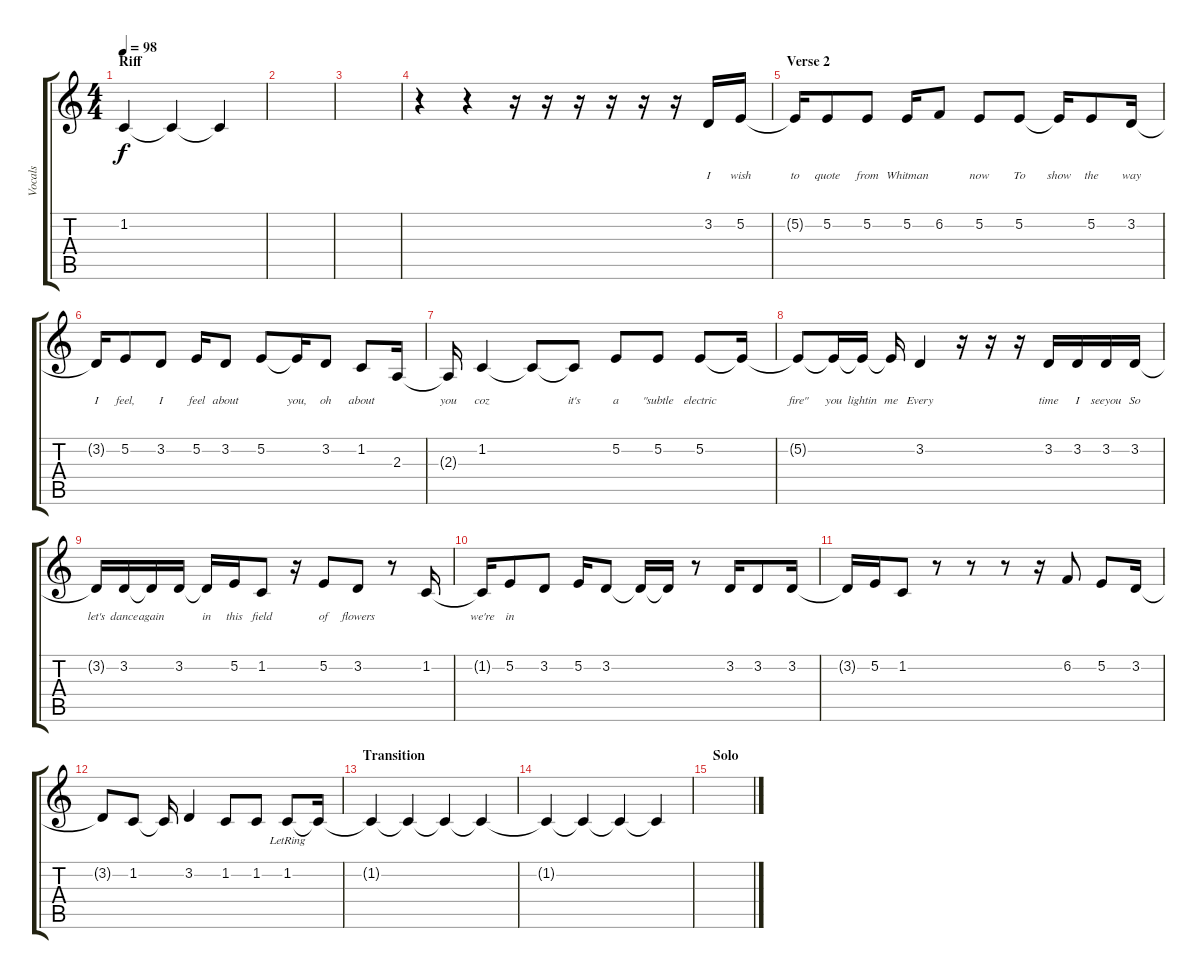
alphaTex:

\track ("Vocals" "Vocals") {instrument voiceoohs}
\staff {score tabs}
\tuning (E4 B3 G3 D3 A2 E2) {hide}
\ts (4 4)
\section ("" "Riff")
\tempo 98
\clef g2
\ks c
1.2{t}.4{dy f} 1.2{t}.4 1.2{t}.4 |
|
|
r.4 r.4 r.16 r.16 r.16 r.16 r.16 r.16 3.2.16{lyrics (0 "") lyrics (1 "I") lyrics (2 "") lyrics (3 "") lyrics (4 "")} 5.2.16{lyrics (0 "") lyrics (1 "wish") lyrics (2 "") lyrics (3 "") lyrics (4 "")} |
\section ("" "Verse 2")
5.2{t}.16{lyrics (0 "") lyrics (1 "to") lyrics (2 "") lyrics (3 "") lyrics (4 "")} 5.2.8{lyrics (0 "") lyrics (1 "quote") lyrics (2 "") lyrics (3 "") lyrics (4 "")} 5.2.8{lyrics (0 "") lyrics (1 "from") lyrics (2 "") lyrics (3 "") lyrics (4 "")} 5.2.16{lyrics (0 "") lyrics (1 "Whitman") lyrics (2 "") lyrics (3 "") lyrics (4 "")} 6.2.8{lyrics (0 "") lyrics (1 "") lyrics (2 "") lyrics (3 "") lyrics (4 "")} 5.2.8{lyrics (0 "") lyrics (1 "now") lyrics (2 "") lyrics (3 "") lyrics (4 "")} 5.2.8{lyrics (0 "") lyrics (1 "To") lyrics (2 "") lyrics (3 "") lyrics (4 "")} 5.2{t}.16{lyrics (0 "") lyrics (1 "show") lyrics (2 "") lyrics (3 "") lyrics (4 "")} 5.2.8{lyrics (0 "") lyrics (1 "the") lyrics (2 "") lyrics (3 "") lyrics (4 "")} 3.2.16{lyrics (0 "") lyrics (1 "way") lyrics (2 "") lyrics (3 "") lyrics (4 "")} |
3.2{t}.16{lyrics (0 "") lyrics (1 "I") lyrics (2 "") lyrics (3 "") lyrics (4 "")} 5.2.8{lyrics (0 "") lyrics (1 "feel,") lyrics (2 "") lyrics (3 "") lyrics (4 "")} 3.2.8{lyrics (0 "") lyrics (1 "I") lyrics (2 "") lyrics (3 "") lyrics (4 "")} 5.2.16{lyrics (0 "") lyrics (1 "feel") lyrics (2 "") lyrics (3 "") lyrics (4 "")} 3.2.8{lyrics (0 "") lyrics (1 "about") lyrics (2 "") lyrics (3 "") lyrics (4 "")} 5.2.8{lyrics (0 "") lyrics (1 "") lyrics (2 "") lyrics (3 "") lyrics (4 "")} 5.2{t}.16{lyrics (0 "") lyrics (1 "you,") lyrics (2 "") lyrics (3 "") lyrics (4 "")} 3.2.8{lyrics (0 "") lyrics (1 "oh") lyrics (2 "") lyrics (3 "") lyrics (4 "")} 1.2.8{lyrics (0 "") lyrics (1 "about") lyrics (2 "") lyrics (3 "") lyrics (4 "")} 2.3.16{lyrics (0 "") lyrics (1 "") lyrics (2 "") lyrics (3 "") lyrics (4 "")} |
2.3{t}.16{lyrics (0 "") lyrics (1 "you") lyrics (2 "") lyrics (3 "") lyrics (4 "")} 1.2.4{lyrics (0 "") lyrics (1 "coz") lyrics (2 "") lyrics (3 "") lyrics (4 "")} 1.2{t}.8{lyrics (0 "") lyrics (1 "") lyrics (2 "") lyrics (3 "") lyrics (4 "")} 1.2{t}.8{lyrics (0 "") lyrics (1 "it's") lyrics (2 "") lyrics (3 "") lyrics (4 "")} 5.2.8{lyrics (0 "") lyrics (1 "a") lyrics (2 "") lyrics (3 "") lyrics (4 "")} 5.2.8{lyrics (0 "") lyrics (1 "\"subtle") lyrics (2 "") lyrics (3 "") lyrics (4 "")} 5.2.8{lyrics (0 "") lyrics (1 "electric") lyrics (2 "") lyrics (3 "") lyrics (4 "")} 5.2{t}.16{lyrics (0 "") lyrics (1 "") lyrics (2 "") lyrics (3 "") lyrics (4 "")} |
5.2{t}.8{lyrics (0 "") lyrics (1 "fire\"") lyrics (2 "") lyrics (3 "") lyrics (4 "")} 5.2{t}.16{lyrics (0 "") lyrics (1 "you") lyrics (2 "") lyrics (3 "") lyrics (4 "")} 5.2{t}.16{lyrics (0 "") lyrics (1 "lightin") lyrics (2 "") lyrics (3 "") lyrics (4 "")} 5.2{t}.16{lyrics (0 "") lyrics (1 "me") lyrics (2 "") lyrics (3 "") lyrics (4 "")} 3.2.4{lyrics (0 "") lyrics (1 "Every") lyrics (2 "") lyrics (3 "") lyrics (4 "")} r.16 r.16 r.16 3.2.16{lyrics (0 "") lyrics (1 "time") lyrics (2 "") lyrics (3 "") lyrics (4 "")} 3.2.16{lyrics (0 "") lyrics (1 "I") lyrics (2 "") lyrics (3 "") lyrics (4 "")} 3.2.16{lyrics (0 "") lyrics (1 "seeyou") lyrics (2 "") lyrics (3 "") lyrics (4 "")} 3.2.16{lyrics (0 "") lyrics (1 "So") lyrics (2 "") lyrics (3 "") lyrics (4 "")} |
3.2{t}.16{lyrics (0 "") lyrics (1 "let's") lyrics (2 "") lyrics (3 "") lyrics (4 "")} 3.2.16{lyrics (0 "") lyrics (1 "dance") lyrics (2 "") lyrics (3 "") lyrics (4 "")} 3.2{t}.16{lyrics (0 "") lyrics (1 "again") lyrics (2 "") lyrics (3 "") lyrics (4 "")} 3.2.16{lyrics (0 "") lyrics (1 "") lyrics (2 "") lyrics (3 "") lyrics (4 "")} 3.2{t}.16{lyrics (0 "") lyrics (1 "in") lyrics (2 "") lyrics (3 "") lyrics (4 "")} 5.2.16{lyrics (0 "") lyrics (1 "this") lyrics (2 "") lyrics (3 "") lyrics (4 "")} 1.2.8{lyrics (0 "") lyrics (1 "field") lyrics (2 "") lyrics (3 "") lyrics (4 "")} r.16 5.2.8{lyrics (0 "") lyrics (1 "of") lyrics (2 "") lyrics (3 "") lyrics (4 "")} 3.2.8{lyrics (0 "") lyrics (1 "flowers") lyrics (2 "") lyrics (3 "") lyrics (4 "")} r.8 1.2.16{lyrics (0 "") lyrics (1 "") lyrics (2 "") lyrics (3 "") lyrics (4 "")} |
1.2{t}.16{lyrics (0 "") lyrics (1 "we're") lyrics (2 "") lyrics (3 "") lyrics (4 "")} 5.2.8{lyrics (0 "") lyrics (1 "in") lyrics (2 "") lyrics (3 "") lyrics (4 "")} 3.2.8 5.2.16 3.2.8 3.2{t}.16 3.2{t}.16 r.8 3.2.16 3.2.8 3.2.16 |
3.2{t}.16 5.2.16 1.2.8 r.8 r.8 r.8 r.16 6.2.8 5.2.8 3.2.16 |
3.2{t}.8 1.2.8 1.2{t}.16 3.2.4 1.2.8 1.2.8 1.2{lr}.8 1.2{t}.16 |
\section ("" "Transition")
1.2{t}.4 1.2{t}.4 1.2{t}.4 1.2{t}.4 |
1.2{t}.4 1.2{t}.4 1.2{t}.4 1.2{t}.4 |
\section ("" "Solo")
